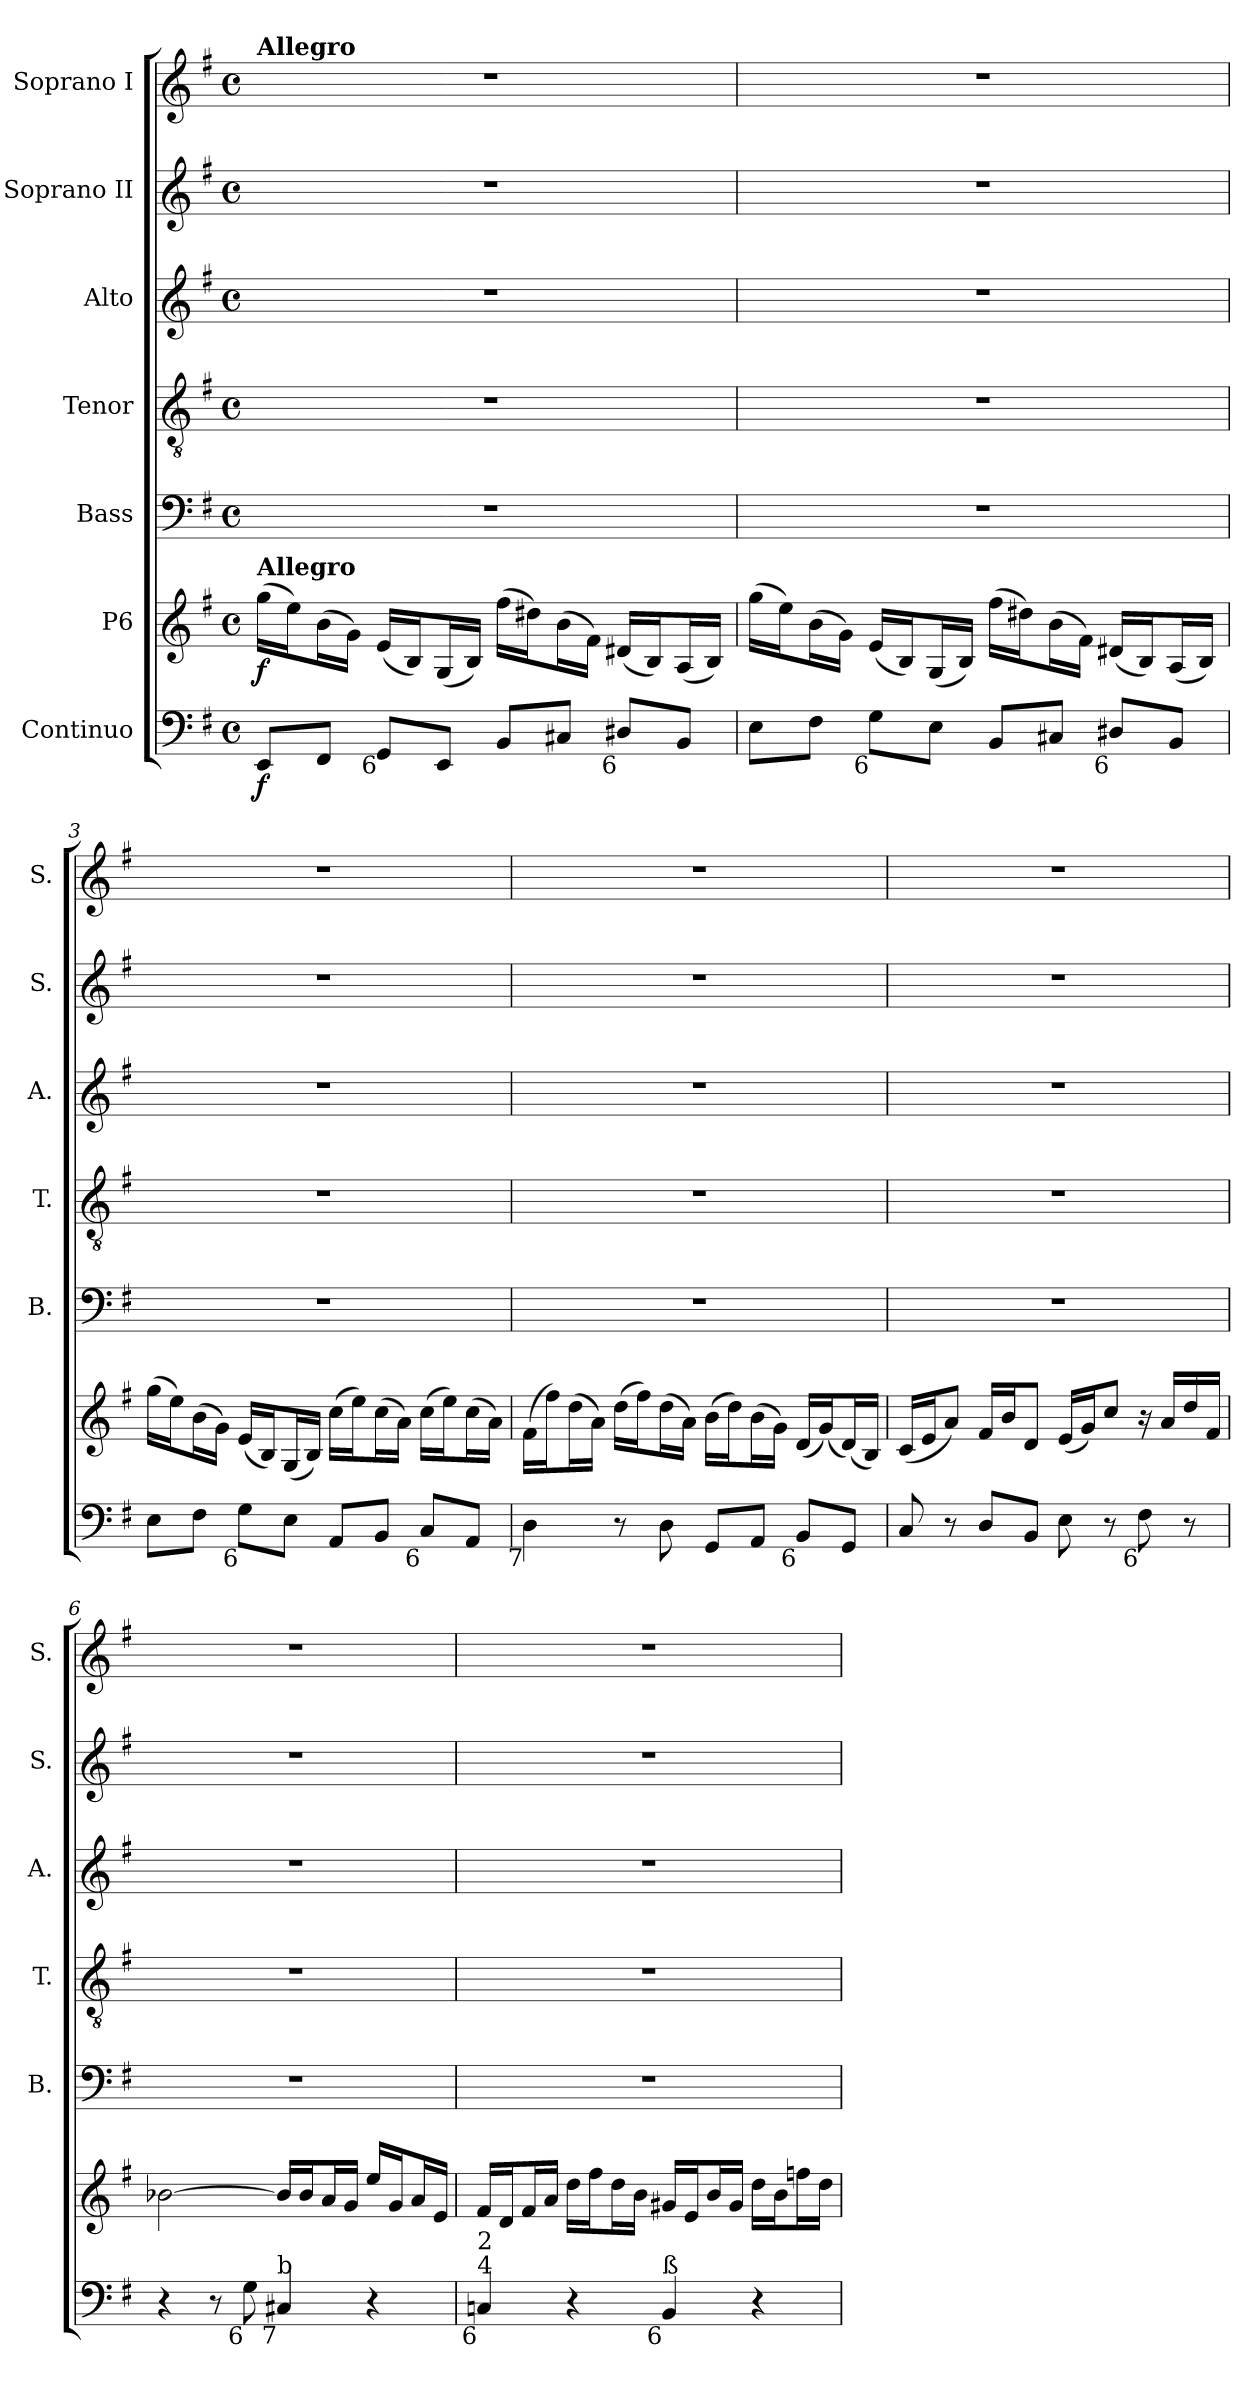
**kern	**dynam	**kern	**dynam	**kern	**kern	**kern	**kern	**kern
*part7	*part7	*part6	*part6	*part5	*part4	*part3	*part2	*part1
*staff7	*staff7	*staff6	*staff6	*staff5	*staff4	*staff3	*staff2	*staff1
*I"Continuo	*	*I"P6	*	*I"Bass	*I"Tenor	*I"Alto	*I"Soprano II	*I"Soprano I
*	*	*	*	*I'B.	*I'T.	*I'A.	*I'S.	*I'S.
!!LO:PB:g=z
*clefF4	*	*clefG2	*	*clefF4	*clefGv2	*clefG2	*clefG2	*clefG2
*	*	*	*	*	*ITrd7c12	*	*	*
*k[f#]	*	*k[f#]	*	*k[f#]	*k[f#]	*k[f#]	*k[f#]	*k[f#]
*G:	*	*G:	*	*G:	*G:	*G:	*G:	*G:
*M4/4	*	*M4/4	*	*M4/4	*M4/4	*M4/4	*M4/4	*M4/4
*met(c)	*	*met(c)	*	*met(c)	*met(c)	*met(c)	*met(c)	*met(c)
*MM120	*	*MM120	*	*MM120	*MM120	*MM120	*MM120	*MM120
=1	=1	=1	=1	=1	=1	=1	=1	=1
!	!	!	!	!	!	!	!	!LO:TX:a:B:t=Allegro
!	!	!LO:TX:a:B:t=Allegro	!	!	!	!	!	!
8EEi/L	f	(16ggi\LL	f	1r	1r	1r	1r	1r
.	.	16eei\J)	.	.	.	.	.	.
8FF#i/J	.	(16bi\L	.	.	.	.	.	.
.	.	16gi\JJ)	.	.	.	.	.	.
!LO:TX:b:rj:t=6	!	!	!	!	!	!	!	!
8GGi/L	.	(16ei/LL	.	.	.	.	.	.
.	.	16Bi/J)	.	.	.	.	.	.
8EEi/J	.	(16Gi/L	.	.	.	.	.	.
.	.	16Bi/JJ)	.	.	.	.	.	.
8BBi/L	.	(16ff#i\LL	.	.	.	.	.	.
.	.	16dd#Xi\J)	.	.	.	.	.	.
8C#Xi/J	.	(16bi\L	.	.	.	.	.	.
.	.	16f#i\JJ)	.	.	.	.	.	.
!LO:TX:b:rj:t=6	!	!	!	!	!	!	!	!
8D#Xi/L	.	(16d#Xi/LL	.	.	.	.	.	.
.	.	16Bi/J)	.	.	.	.	.	.
8BBi/J	.	(16Ai/L	.	.	.	.	.	.
.	.	16Bi/JJ)	.	.	.	.	.	.
=2	=2	=2	=2	=2	=2	=2	=2	=2
8Ei\L	.	(16ggi\LL	.	1r	1r	1r	1r	1r
.	.	16eei\J)	.	.	.	.	.	.
8F#i\J	.	(16bi\L	.	.	.	.	.	.
.	.	16gi\JJ)	.	.	.	.	.	.
!LO:TX:b:rj:t=6	!	!	!	!	!	!	!	!
8Gi\L	.	(16ei/LL	.	.	.	.	.	.
.	.	16Bi/J)	.	.	.	.	.	.
8Ei\J	.	(16Gi/L	.	.	.	.	.	.
.	.	16Bi/JJ)	.	.	.	.	.	.
8BBi/L	.	(16ff#i\LL	.	.	.	.	.	.
.	.	16dd#Xi\J)	.	.	.	.	.	.
8C#Xi/J	.	(16bi\L	.	.	.	.	.	.
.	.	16f#i\JJ)	.	.	.	.	.	.
!LO:TX:b:rj:t=6	!	!	!	!	!	!	!	!
8D#Xi/L	.	(16d#Xi/LL	.	.	.	.	.	.
.	.	16Bi/J)	.	.	.	.	.	.
8BBi/J	.	(16Ai/L	.	.	.	.	.	.
.	.	16Bi/JJ)	.	.	.	.	.	.
=3	=3	=3	=3	=3	=3	=3	=3	=3
8Ei\L	.	(16ggi\LL	.	1r	1r	1r	1r	1r
.	.	16eei\J)	.	.	.	.	.	.
8F#i\J	.	(16bi\L	.	.	.	.	.	.
.	.	16gi\JJ)	.	.	.	.	.	.
!LO:TX:b:rj:t=6	!	!	!	!	!	!	!	!
8Gi\L	.	(16ei/LL	.	.	.	.	.	.
.	.	16Bi/J)	.	.	.	.	.	.
8Ei\J	.	(16Gi/L	.	.	.	.	.	.
.	.	16Bi/JJ)	.	.	.	.	.	.
8AAi/L	.	(16cci\LL	.	.	.	.	.	.
.	.	16eei\J)	.	.	.	.	.	.
8BBi/J	.	(16cci\L	.	.	.	.	.	.
.	.	16ai\JJ)	.	.	.	.	.	.
!LO:TX:b:rj:t=6	!	!	!	!	!	!	!	!
8Ci/L	.	(16cci\LL	.	.	.	.	.	.
.	.	16eei\J)	.	.	.	.	.	.
8AAi/J	.	(16cci\L	.	.	.	.	.	.
.	.	16ai\JJ)	.	.	.	.	.	.
!!LO:LB:g=z
=4	=4	=4	=4	=4	=4	=4	=4	=4
!LO:TX:b:rj:t=7	!	!	!	!	!	!	!	!
4Di\	.	(16f#i\LL	.	1r	1r	1r	1r	1r
.	.	16ff#i\J)	.	.	.	.	.	.
.	.	(16ddi\L	.	.	.	.	.	.
.	.	16ai\JJ)	.	.	.	.	.	.
8r	.	(16ddi\LL	.	.	.	.	.	.
.	.	16ff#i\J)	.	.	.	.	.	.
8Di\	.	(16ddi\L	.	.	.	.	.	.
.	.	16ai\JJ)	.	.	.	.	.	.
8GGi/L	.	(16bi\LL	.	.	.	.	.	.
.	.	16ddi\J)	.	.	.	.	.	.
8AAi/J	.	(16bi\L	.	.	.	.	.	.
.	.	16gi\JJ)	.	.	.	.	.	.
!LO:TX:b:rj:t=6	!	!	!	!	!	!	!	!
8BBi/L	.	(16di/LL	.	.	.	.	.	.
.	.	(16gi/J)	.	.	.	.	.	.
8GGi/J	.	(16di/L)	.	.	.	.	.	.
.	.	16Bi/JJ)	.	.	.	.	.	.
=5	=5	=5	=5	=5	=5	=5	=5	=5
8Ci/	.	(16ci/LL	.	1r	1r	1r	1r	1r
.	.	16ei/J	.	.	.	.	.	.
8r	.	8ai/J)	.	.	.	.	.	.
8Di/L	.	16f#i/LL	.	.	.	.	.	.
.	.	16bi/J	.	.	.	.	.	.
8BBi/J	.	8di/J	.	.	.	.	.	.
8Ei\	.	(16ei/LL	.	.	.	.	.	.
.	.	16gi/J)	.	.	.	.	.	.
8r	.	8cci/J	.	.	.	.	.	.
!LO:TX:b:rj:t=6	!	!	!	!	!	!	!	!
8F#i\	.	16r	.	.	.	.	.	.
.	.	16ai/LL	.	.	.	.	.	.
8r	.	16ddi/	.	.	.	.	.	.
.	.	16f#i/JJ	.	.	.	.	.	.
=6	=6	=6	=6	=6	=6	=6	=6	=6
4r	.	[>2b-Xi\	.	1r	1r	1r	1r	1r
8r	.	.	.	.	.	.	.	.
!LO:TX:b:rj:t=6	!	!	!	!	!	!	!	!
8Gi\	.	.	.	.	.	.	.	.
!LO:TX:b:rj:t=7	!	!	!	!	!	!	!	!
!LO:TX:t=b	!	!	!	!	!	!	!	!
4C#Xi/	.	16b-i/LL]	.	.	.	.	.	.
.	.	16b-i/J	.	.	.	.	.	.
.	.	16ai/L	.	.	.	.	.	.
.	.	16gi/JJ	.	.	.	.	.	.
4r	.	16eei/LL	.	.	.	.	.	.
.	.	16gi/J	.	.	.	.	.	.
.	.	16ai/L	.	.	.	.	.	.
.	.	16ei/JJ	.	.	.	.	.	.
=7	=7	=7	=7	=7	=7	=7	=7	=7
!LO:TX:b:rj:t=6	!	!	!	!	!	!	!	!
!LO:TX:t=4	!	!	!	!	!	!	!	!
!LO:TX:t=2	!	!	!	!	!	!	!	!
4Cni/	.	16f#i/LL	.	1r	1r	1r	1r	1r
.	.	16di/J	.	.	.	.	.	.
.	.	16f#i/L	.	.	.	.	.	.
.	.	16ai/JJ	.	.	.	.	.	.
4r	.	16ddi\LL	.	.	.	.	.	.
.	.	16ff#i\J	.	.	.	.	.	.
.	.	16ddi\L	.	.	.	.	.	.
.	.	16bi\JJ	.	.	.	.	.	.
!LO:TX:b:rj:t=6	!	!	!	!	!	!	!	!
!LO:TX:t=ß	!	!	!	!	!	!	!	!
4BBi/	.	16g#Xi/LL	.	.	.	.	.	.
.	.	16ei/J	.	.	.	.	.	.
.	.	16bi/L	.	.	.	.	.	.
.	.	16g#i/JJ	.	.	.	.	.	.
4r	.	16ddi\LL	.	.	.	.	.	.
.	.	16bi\J	.	.	.	.	.	.
.	.	16ffni\L	.	.	.	.	.	.
.	.	16ddi\JJ	.	.	.	.	.	.
=	=	=	=	=	=	=	=	=
*-	*-	*-	*-	*-	*-	*-	*-	*-
